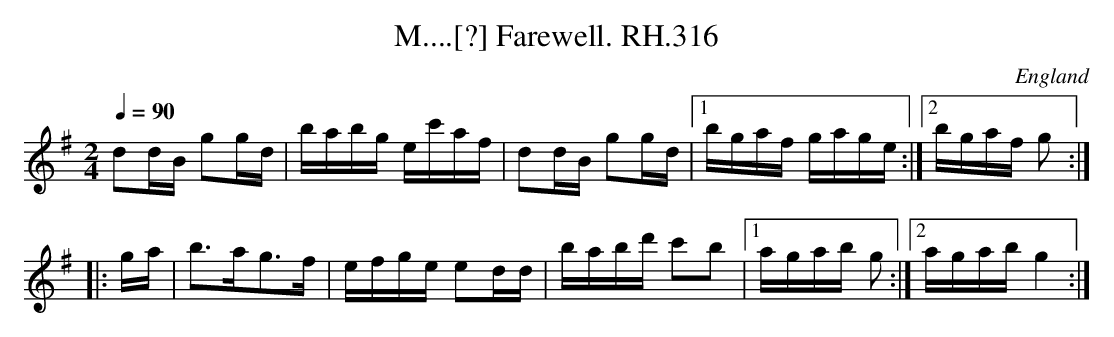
X:1
T:M....[?] Farewell. RH.316
L:1/16
M:2/4
O:England
Q:1/4=90
K:G
d2dB g2gd|babg ec'af|\
d2dB g2gd|1bgaf gage:|2bgaf g2:|!
|:ga|b3ag3f|efge e2dd|\
babd' c'2b2|1agab g2:|2agab g4:|
